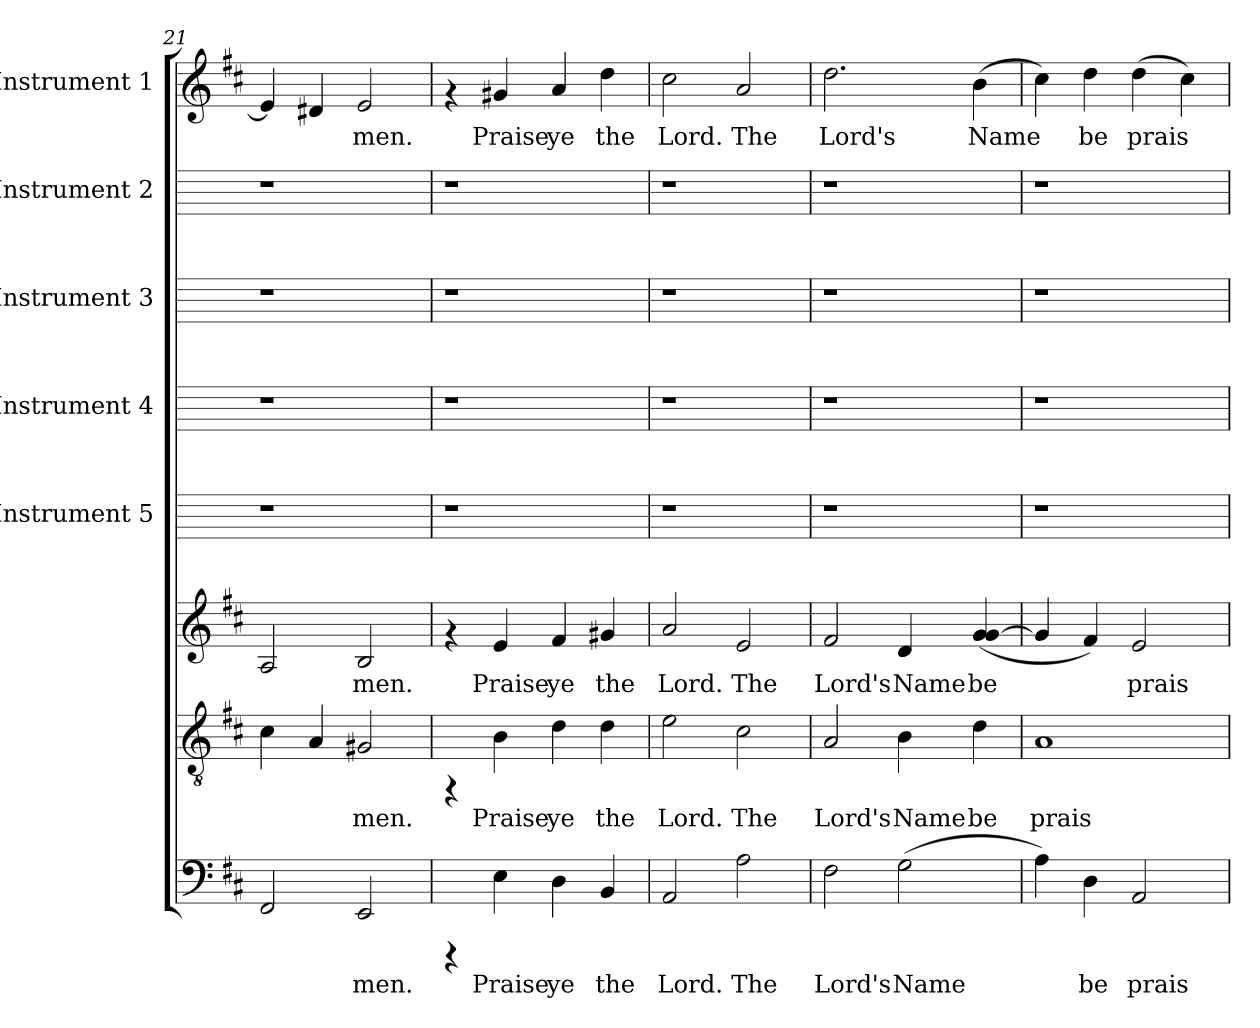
**kern	**text	**kern	**text	**kern	**text	**kern	**kern	**kern	**kern	**kern	**text
*part8	*part8	*part7	*part7	*part6	*part6	*part5	*part4	*part3	*part2	*part1	*part1
*staff8	*staff8	*staff7	*staff7	*staff6	*staff6	*staff5	*staff4	*staff3	*staff2	*staff1	*staff1
*	*	*	*	*	*	*I"Instrument 5	*I"Instrument 4	*I"Instrument 3	*I"Instrument 2	*I"Instrument 1	*
*clefF4	*	*clefGv2	*	*clefG2	*	*	*	*	*	*clefG2	*
*	*	*	*	*	*	*	*	*ITrd-3c-5	*ITrd-3c-5	*	*
*k[f#c#]	*	*k[f#c#]	*	*k[f#c#]	*	*k[]	*k[]	*k[b-]	*k[b-]	*k[f#c#]	*
*D:	*	*D:	*	*D:	*	*C:	*C:	*F:	*F:	*D:	*
=21	=21	=21	=21	=21	=21	=21	=21	=21	=21	=21	=21
!	!LO:LY:b:cj	!	!LO:LY:b:cj	!	!LO:LY:b:cj	!	!	!	!	!	!LO:LY:b:rj
2FF#/	--	4c#\	--	2A/	--	1r	1r	1r	1r	4e/]	--
!	!	!	!LO:LY:b:cj	!	!	!	!	!	!	!	!LO:LY:b:rj
.	.	4A/	--	.	.	.	.	.	.	4d#X/	--
!	!LO:LY:b:cj	!	!LO:LY:b:cj	!	!LO:LY:b:cj	!	!	!	!	!	!LO:LY:b:rj
2EE/	-men.	2G#X/	-men.	2B/	-men.	.	.	.	.	2e/	-men.
=22	=22	=22	=22	=22	=22	=22	=22	=22	=22	=22	=22
4rCCC	.	4rFF	.	4rf	.	1r	1r	1r	1r	4rf	.
!	!LO:LY:b:cj	!	!LO:LY:b:cj	!	!LO:LY:b:cj	!	!	!	!	!	!LO:LY:b:rj
4E\	Praise	4B\	Praise	4e/	Praise	.	.	.	.	4g#X/	Praise
!	!LO:LY:b:cj	!	!LO:LY:b:cj	!	!LO:LY:b:cj	!	!	!	!	!	!LO:LY:b:rj
4D\	ye	4d\	ye	4f#/	ye	.	.	.	.	4a/	ye
!	!LO:LY:b:cj	!	!LO:LY:b:cj	!	!LO:LY:b:cj	!	!	!	!	!	!LO:LY:b:rj
4BB/	the	4d\	the	4g#X/	the	.	.	.	.	4dd\	the
=23	=23	=23	=23	=23	=23	=23	=23	=23	=23	=23	=23
!	!LO:LY:b:cj	!	!LO:LY:b:cj	!	!LO:LY:b:cj	!	!	!	!	!	!LO:LY:b:rj
2AA/	Lord.	2e\	Lord.	2a/	Lord.	1r	1r	1r	1r	2cc#\	Lord.
!	!LO:LY:b:cj	!	!LO:LY:b:cj	!	!LO:LY:b:cj	!	!	!	!	!	!LO:LY:b:rj
2A\	The	2c#\	The	2e/	The	.	.	.	.	2a/	The
=24	=24	=24	=24	=24	=24	=24	=24	=24	=24	=24	=24
!	!LO:LY:b:cj	!	!LO:LY:b:cj	!	!LO:LY:b:cj	!	!	!	!	!	!LO:LY:b:rj
2F#\	Lord's	2A/	Lord's	2f#/	Lord's	1r	1r	1r	1r	2.dd\	Lord's
!	!LO:LY:b:cj	!	!LO:LY:b:cj	!	!LO:LY:b:cj	!	!	!	!	!	!
(>2G\	Name	4B\	Name	4d/	Name	.	.	.	.	.	.
!	!	!	!LO:LY:b:cj	!	!LO:LY:b:cj	!	!	!	!	!	!LO:LY:b:rj
.	.	4d\	be	(<4g/ [<4g/	be	.	.	.	.	(>4b\	Name
=25	=25	=25	=25	=25	=25	=25	=25	=25	=25	=25	=25
!	!LO:LY:b:cj	!	!LO:LY:b:cj	!	!LO:LY:b:cj	!	!	!	!	!	!LO:LY:b:rj
4A\)	.	1A	prais-	4g/]	.	1r	1r	1r	1r	4cc#\)	.
!	!LO:LY:b:cj	!	!	!	!LO:LY:b:cj	!	!	!	!	!	!LO:LY:b:rj
4D\	be	.	.	4f#/)	.	.	.	.	.	4dd\	be
!	!LO:LY:b:cj	!	!	!	!LO:LY:b:cj	!	!	!	!	!	!LO:LY:b:rj
2AA/	prais-	.	.	2e/	prais-	.	.	.	.	(>4dd\	prais-
!	!	!	!	!	!	!	!	!	!	!	!LO:LY:b:rj
.	.	.	.	.	.	.	.	.	.	4cc#\)	--
=	=	=	=	=	=	=	=	=	=	=	=
*-	*-	*-	*-	*-	*-	*-	*-	*-	*-	*-	*-
